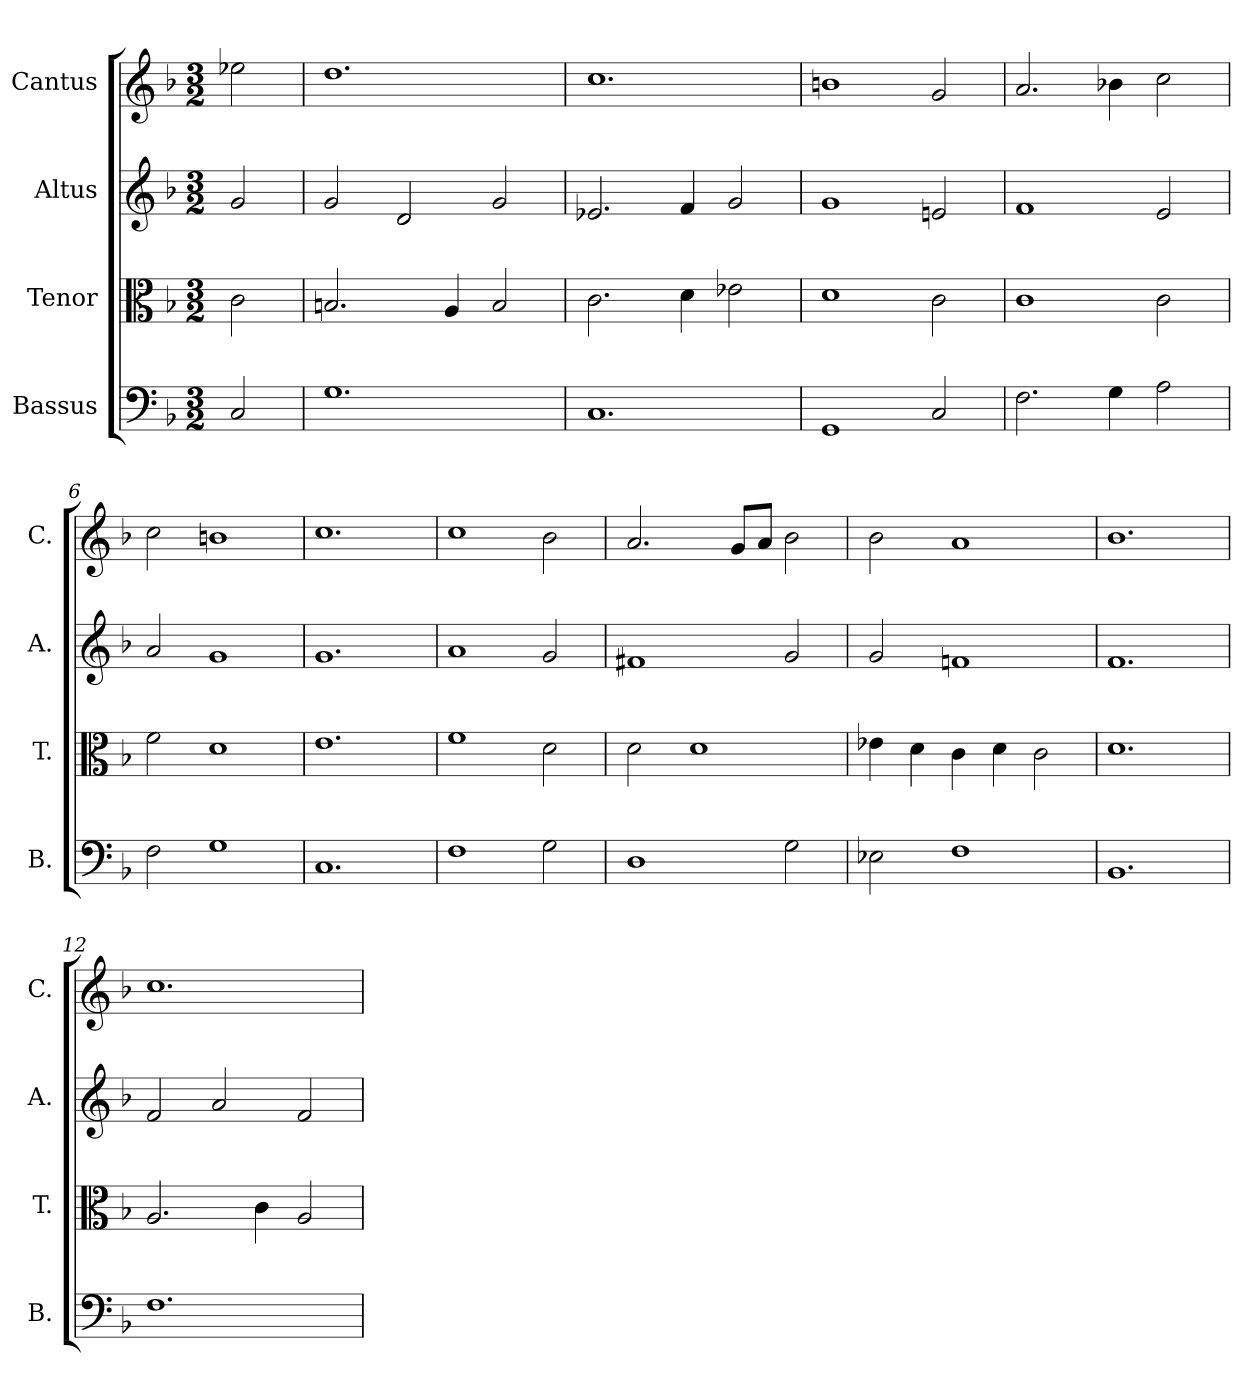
**kern	**kern	**kern	**kern
*part4	*part3	*part2	*part1
*staff4	*staff3	*staff2	*staff1
*I"Bassus	*I"Tenor	*I"Altus	*I"Cantus
*I'B.	*I'T.	*I'A.	*I'C.
*clefF4	*clefC3	*clefG2	*clefG2
*k[b-]	*k[b-]	*k[b-]	*k[b-]
*F:	*F:	*F:	*F:
*M3/2	*M3/2	*M3/2	*M3/2
=1	=1	=1	=1
2C/	2c\	2g/	2ee-X\
=2	=2	=2	=2
1.G	2.Bn/	2g/	1.dd
.	.	2d/	.
.	4A/	.	.
.	2B/	2g/	.
=3	=3	=3	=3
1.C	2.c\	2.e-X/	1.cc
.	4d\	4f/	.
.	2e-X\	2g/	.
=4	=4	=4	=4
1GG	1d	1g	1bn
2C/	2c\	2en/	2g/
=5	=5	=5	=5
2.F\	1c	1f	2.a/
4G\	.	.	4b-X\
2A\	2c\	2e/	2cc\
=6	=6	=6	=6
2F\	2f\	2a/	2cc\
1G	1d	1g	1bn
=7	=7	=7	=7
1.C	1.e	1.g	1.cc
=8	=8	=8	=8
1F	1f	1a	1cc
2G\	2d\	2g/	2b-\
=9	=9	=9	=9
1D	2d\	1f#X	2.a/
.	1d	.	.
.	.	.	8g/L
.	.	.	8a/J
2G\	.	2g/	2b-\
=10	=10	=10	=10
2E-X\	4e-X\	2g/	2b-\
.	4d\	.	.
1F	4c\	1fn	1a
.	4d\	.	.
.	2c\	.	.
=11	=11	=11	=11
1.BB-	1.d	1.f	1.b-
!!LO:LB:g=z
=12	=12	=12	=12
1.F	2.A/	2f/	1.cc
.	.	2a/	.
.	4c\	.	.
.	2A/	2f/	.
=	=	=	=
*-	*-	*-	*-
